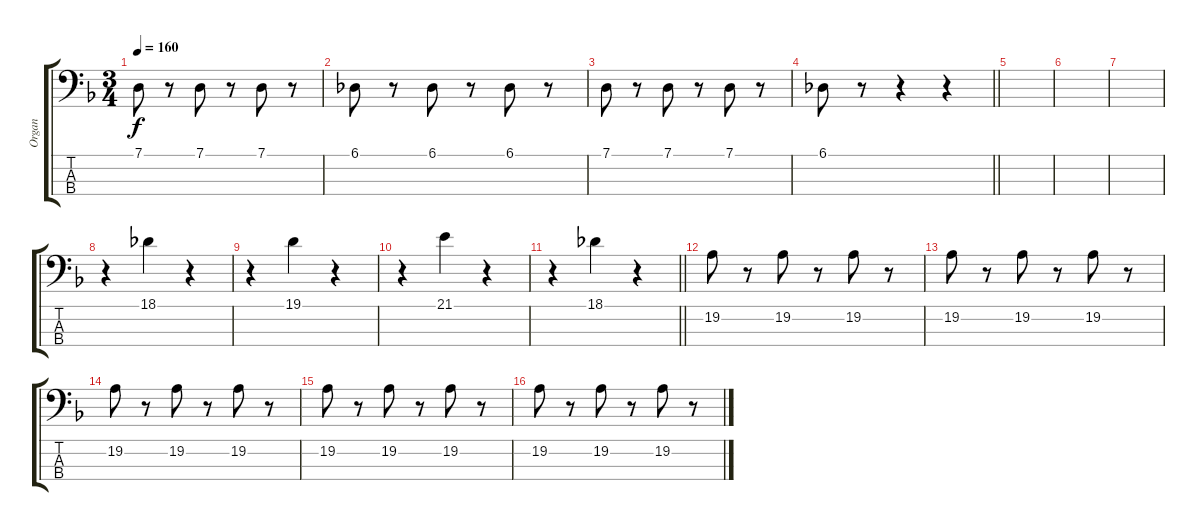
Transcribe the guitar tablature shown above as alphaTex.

\track ("Organ" "Organ") {instrument stringensemble1}
\staff {score tabs}
\tuning (G2 D2 A1 E1) {hide}
\ts (3 4)
\tempo 160
\clef f4
\ks f
7.1.8{dy f} r.8 7.1.8 r.8 7.1.8 r.8 |
6.1.8 r.8 6.1.8 r.8 6.1.8 r.8 |
7.1.8 r.8 7.1.8 r.8 7.1.8 r.8 |
\barLineRight lightlight
6.1.8 r.8 r.4 r.4 |
|
|
|
r.4 18.1.4 r.4 |
r.4 19.1.4 r.4 |
r.4 21.1.4 r.4 |
\barLineRight lightlight
r.4 18.1.4 r.4 |
19.2.8 r.8 19.2.8 r.8 19.2.8 r.8 |
19.2.8 r.8 19.2.8 r.8 19.2.8 r.8 |
19.2.8 r.8 19.2.8 r.8 19.2.8 r.8 |
19.2.8 r.8 19.2.8 r.8 19.2.8 r.8 |
19.2.8 r.8 19.2.8 r.8 19.2.8 r.8
